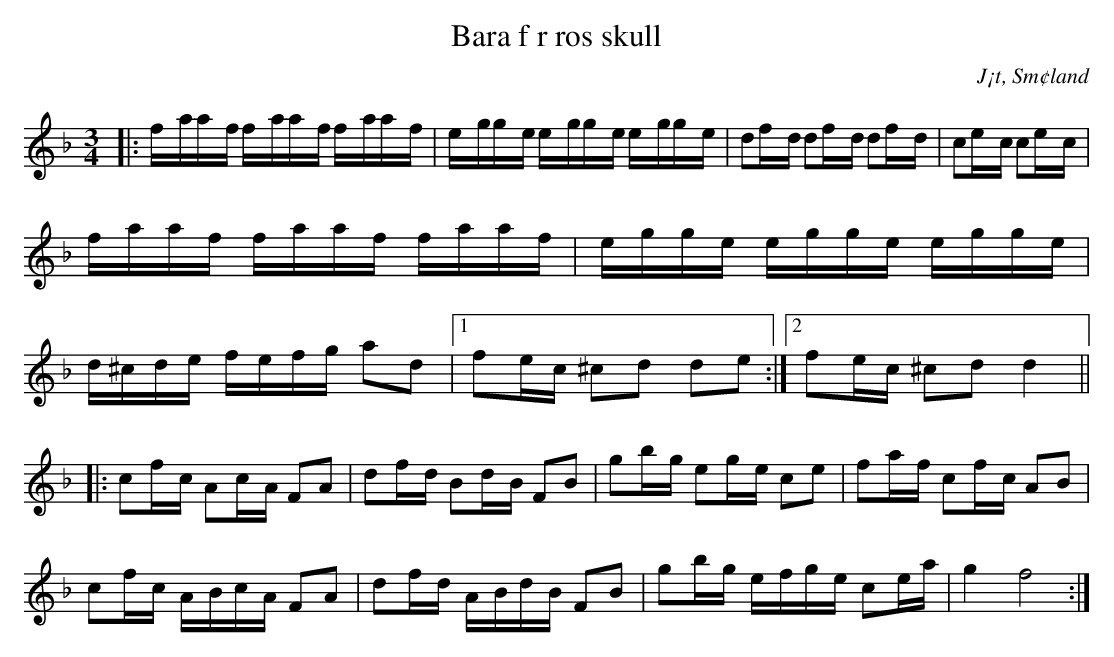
X:1
T:Bara f r ros skull
O:J¡t, Sm¢land
M:3/4
L:1/16
K:Dm
|: f-aa-f f-aa-f f-aa-f | e-gg-e e-gg-e e-gg-e | d2f-d d2f-d d2f-d | c2e-c c2e-c |
   f-aa-f f-aa-f f-aa-f | e-gg-e e-gg-e e-gg-e | d^cde fefg a2d2 |1 f2ec ^c2d2 d2e2  :|2 f2ec ^c2d2 d4 ||
|:c2f-c A2c-A F2A2 | d2f-d B2d-B F2B2 | g2b-g e2g-e c2e2 | f2a-f c2f-c A2B2 |
  c2f-c A-Bc-A F2A2 | d2f-d A-Bd-B F2B2 | g2b-g e-fg-e c2ea | g4 f8 :|
